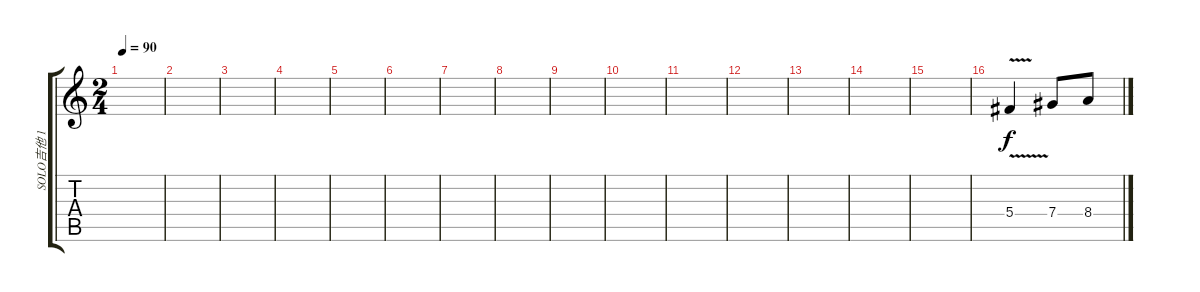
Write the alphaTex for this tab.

\track ("SOLO吉他 1" "SOLO吉他 1") {instrument distortionguitar}
\staff {score tabs}
\tuning (Eb4 Bb3 Gb3 Db3 Ab2 Eb2) {hide}
\ts (2 4)
\tempo 90
\clef g2
\ks c
|
|
|
|
|
|
|
|
|
|
|
|
|
|
|
5.4{v}.4{volume 12} 7.4.8 8.4.8
